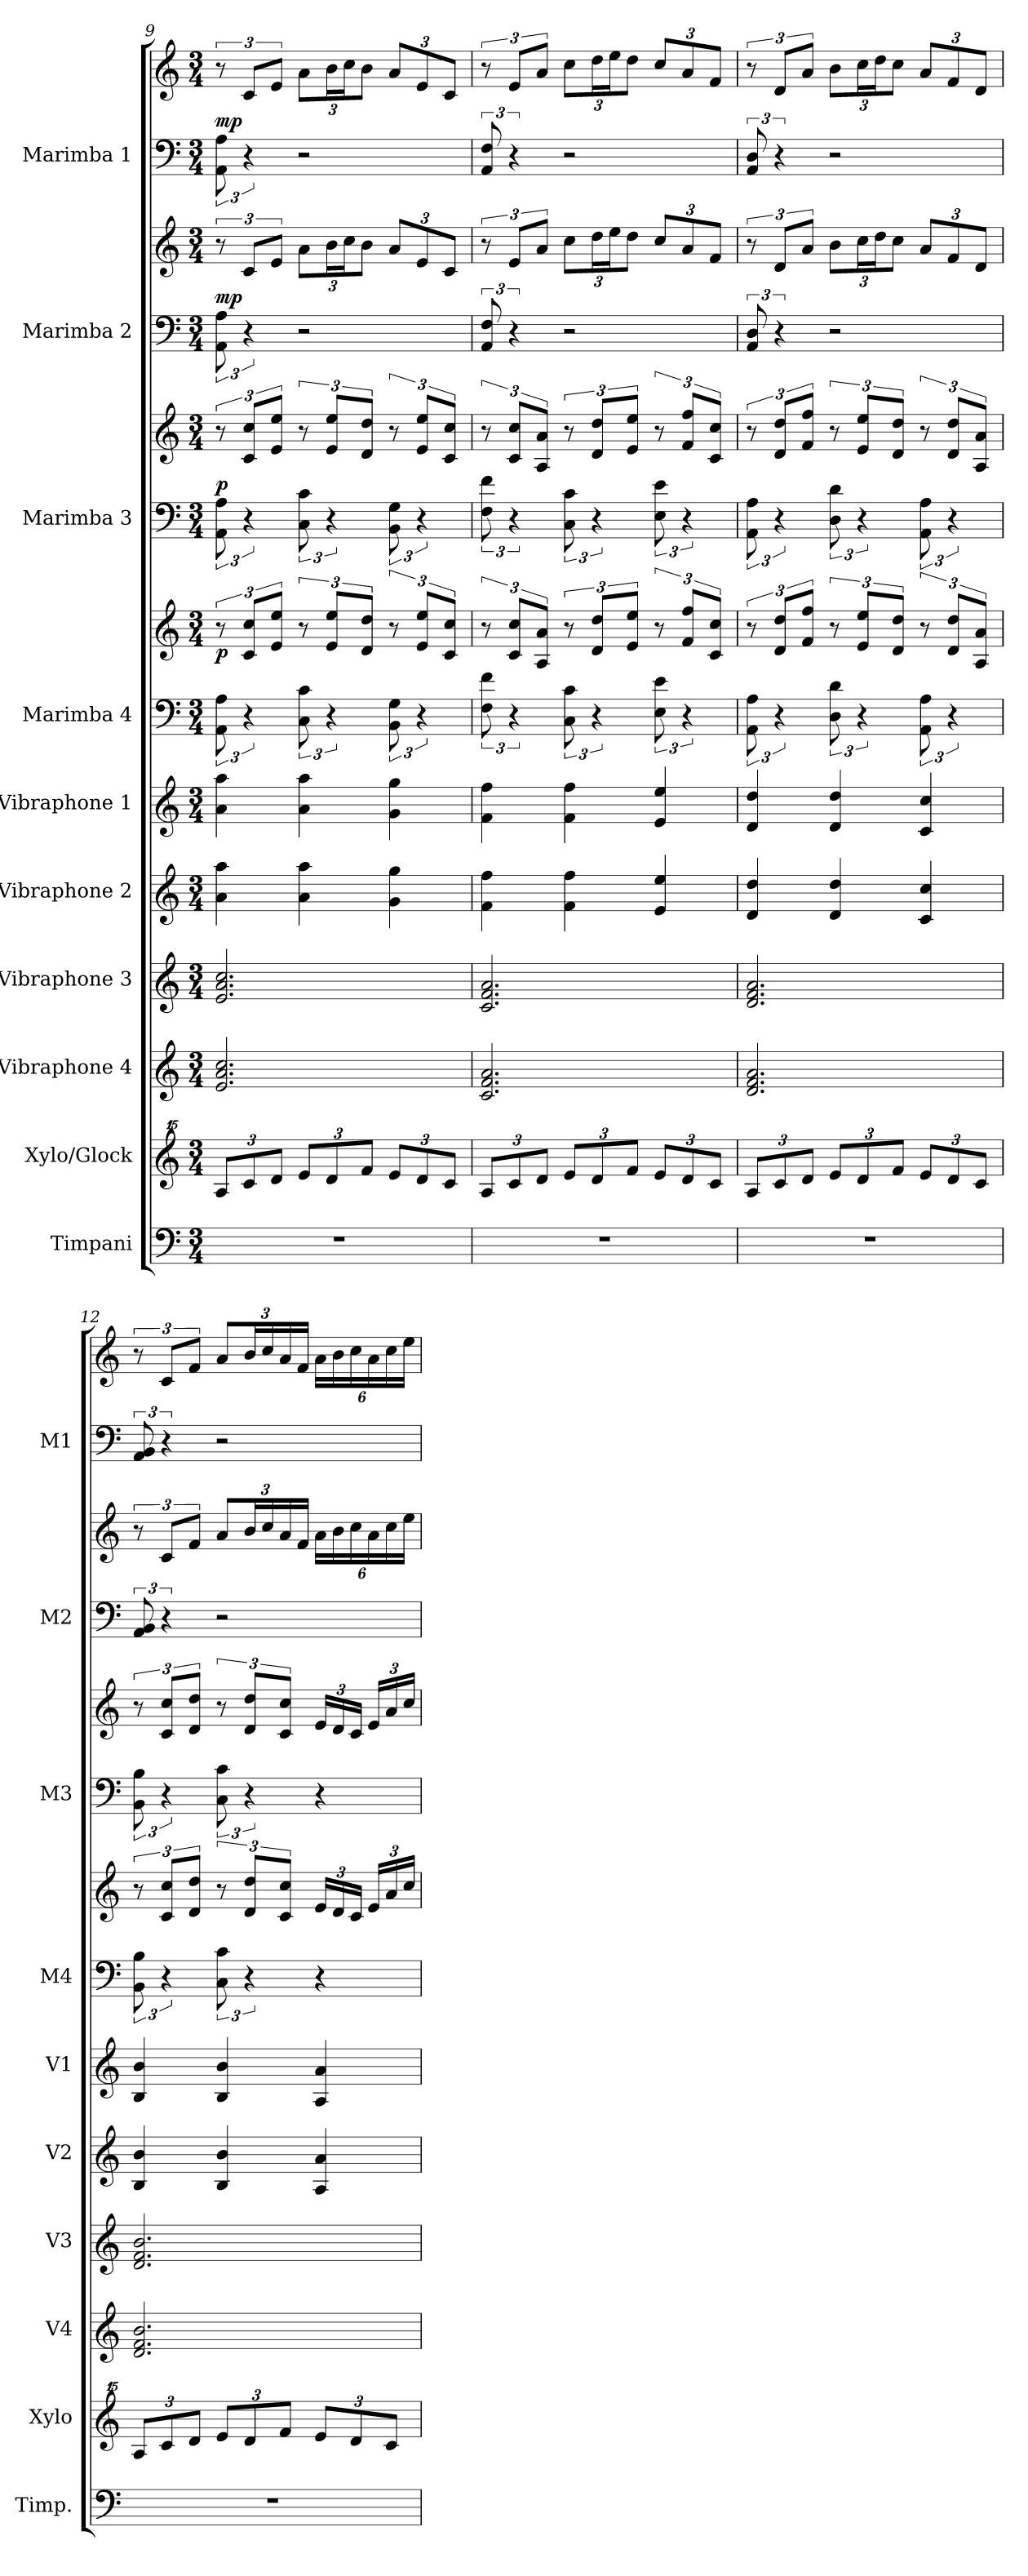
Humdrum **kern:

**kern	**kern	**kern	**kern	**kern	**kern	**kern	**kern	**dynam	**kern	**kern	**dynam	**kern	**kern	**dynam	**kern	**kern	**dynam
*part10	*part9	*part8	*part7	*part6	*part5	*part4	*part4	*part4	*part3	*part3	*part3	*part2	*part2	*part2	*part1	*part1	*part1
*staff14	*staff13	*staff12	*staff11	*staff10	*staff9	*staff8	*staff7	*staff7/8	*staff6	*staff5	*staff5/6	*staff4	*staff3	*staff3/4	*staff2	*staff1	*staff1/2
*I"Timpani	*I"Xylo/Glock	*I"Vibraphone 4	*I"Vibraphone 3	*I"Vibraphone 2	*I"Vibraphone 1	*I"Marimba 4	*	*	*I"Marimba 3	*	*	*I"Marimba 2	*	*	*I"Marimba 1	*	*
*I'Timp.	*I'Xylo	*I'V4	*I'V3	*I'V2	*I'V1	*I'M4	*	*	*I'M3	*	*	*I'M2	*	*	*I'M1	*	*
!!LO:PB:g=z
*clefF4	*clefG^^2	*clefG2	*clefG2	*clefG2	*clefG2	*clefF4	*clefG2	*	*clefF4	*clefG2	*	*clefF4	*clefG2	*	*clefF4	*clefG2	*
*k[]	*k[]	*k[]	*k[]	*k[]	*k[]	*k[]	*k[]	*	*k[]	*k[]	*	*k[]	*k[]	*	*k[]	*k[]	*
*C:	*C:	*C:	*C:	*C:	*C:	*C:	*C:	*	*C:	*C:	*	*C:	*C:	*	*C:	*C:	*
*M3/4	*M3/4	*M3/4	*M3/4	*M3/4	*M3/4	*M3/4	*M3/4	*	*M3/4	*M3/4	*	*M3/4	*M3/4	*	*M3/4	*M3/4	*
*	*Xbrackettup	*	*	*	*	*	*	*	*	*	*	*	*	*	*	*	*
=9	=9	=9	=9	=9	=9	=9	=9	=9	=9	=9	=9	=9	=9	=9	=9	=9	=9
!	!	!	!	!	!	!	!	!LO:DY:b	!	!	!LO:DY:a=2	!	!	!LO:DY:a=2	!	!	!LO:DY:a=2
2.r	12aa/L	2.e/ 2.a/ 2.cc/	2.e/ 2.a/ 2.cc/	4a\ 4aa\	4a\ 4aa\	12AA\ 12A\	12r	p	12AA\ 12A\	12r	p	12AA\ 12A\	12r	mp	12AA\ 12A\	12r	mp
.	12ccc/	.	.	.	.	6r	12c/ 12cc/L	.	6r	12c/ 12cc/L	.	6r	12c/L	.	6r	12c/L	.
.	12ddd/J	.	.	.	.	.	12e/ 12ee/J	.	.	12e/ 12ee/J	.	.	12e/J	.	.	12e/J	.
*	*	*	*	*	*	*	*	*	*	*	*	*	*Xbrackettup	*	*	*Xbrackettup	*
.	12eee/L	.	.	4a\ 4aa\	4a\ 4aa\	12C\ 12c\	12r	.	12C\ 12c\	12r	.	2r	12a\L	.	2r	12a\L	.
.	12ddd/	.	.	.	.	6r	12e/ 12ee/L	.	6r	12e/ 12ee/L	.	.	24b\L	.	.	24b\L	.
.	.	.	.	.	.	.	.	.	.	.	.	.	24cc\J	.	.	24cc\J	.
.	12fff/J	.	.	.	.	.	12d/ 12dd/J	.	.	12d/ 12dd/J	.	.	12b\J	.	.	12b\J	.
.	12eee/L	.	.	4g\ 4gg\	4g\ 4gg\	12BB\ 12G\	12r	.	12BB\ 12G\	12r	.	.	12a/L	.	.	12a/L	.
.	12ddd/	.	.	.	.	6r	12e/ 12ee/L	.	6r	12e/ 12ee/L	.	.	12e/	.	.	12e/	.
.	12ccc/J	.	.	.	.	.	12c/ 12cc/J	.	.	12c/ 12cc/J	.	.	12c/J	.	.	12c/J	.
=10	=10	=10	=10	=10	=10	=10	=10	=10	=10	=10	=10	=10	=10	=10	=10	=10	=10
*	*	*	*	*	*	*	*	*	*	*	*	*	*brackettup	*	*	*brackettup	*
2.r	12aa/L	2.c/ 2.f/ 2.a/	2.c/ 2.f/ 2.a/	4f\ 4ff\	4f\ 4ff\	12F\ 12f\	12r	.	12F\ 12f\	12r	.	12AA/ 12F/	12r	.	12AA/ 12F/	12r	.
.	12ccc/	.	.	.	.	6r	12c/ 12cc/L	.	6r	12c/ 12cc/L	.	6r	12e/L	.	6r	12e/L	.
.	12ddd/J	.	.	.	.	.	12A/ 12a/J	.	.	12A/ 12a/J	.	.	12a/J	.	.	12a/J	.
*	*	*	*	*	*	*	*	*	*	*	*	*	*Xbrackettup	*	*	*Xbrackettup	*
.	12eee/L	.	.	4f\ 4ff\	4f\ 4ff\	12C\ 12c\	12r	.	12C\ 12c\	12r	.	2r	12cc\L	.	2r	12cc\L	.
.	12ddd/	.	.	.	.	6r	12d/ 12dd/L	.	6r	12d/ 12dd/L	.	.	24dd\L	.	.	24dd\L	.
.	.	.	.	.	.	.	.	.	.	.	.	.	24ee\J	.	.	24ee\J	.
.	12fff/J	.	.	.	.	.	12e/ 12ee/J	.	.	12e/ 12ee/J	.	.	12dd\J	.	.	12dd\J	.
.	12eee/L	.	.	4e/ 4ee/	4e/ 4ee/	12E\ 12e\	12r	.	12E\ 12e\	12r	.	.	12cc/L	.	.	12cc/L	.
.	12ddd/	.	.	.	.	6r	12f/ 12ff/L	.	6r	12f/ 12ff/L	.	.	12a/	.	.	12a/	.
.	12ccc/J	.	.	.	.	.	12c/ 12cc/J	.	.	12c/ 12cc/J	.	.	12f/J	.	.	12f/J	.
=11	=11	=11	=11	=11	=11	=11	=11	=11	=11	=11	=11	=11	=11	=11	=11	=11	=11
*	*	*	*	*	*	*	*	*	*	*	*	*	*brackettup	*	*	*brackettup	*
2.r	12aa/L	2.d/ 2.f/ 2.a/	2.d/ 2.f/ 2.a/	4d/ 4dd/	4d/ 4dd/	12AA\ 12A\	12r	.	12AA\ 12A\	12r	.	12AA/ 12D/	12r	.	12AA/ 12D/	12r	.
.	12ccc/	.	.	.	.	6r	12d/ 12dd/L	.	6r	12d/ 12dd/L	.	6r	12d/L	.	6r	12d/L	.
.	12ddd/J	.	.	.	.	.	12f/ 12ff/J	.	.	12f/ 12ff/J	.	.	12a/J	.	.	12a/J	.
*	*	*	*	*	*	*	*	*	*	*	*	*	*Xbrackettup	*	*	*Xbrackettup	*
.	12eee/L	.	.	4d/ 4dd/	4d/ 4dd/	12D\ 12d\	12r	.	12D\ 12d\	12r	.	2r	12b\L	.	2r	12b\L	.
.	12ddd/	.	.	.	.	6r	12e/ 12ee/L	.	6r	12e/ 12ee/L	.	.	24cc\L	.	.	24cc\L	.
.	.	.	.	.	.	.	.	.	.	.	.	.	24dd\J	.	.	24dd\J	.
.	12fff/J	.	.	.	.	.	12d/ 12dd/J	.	.	12d/ 12dd/J	.	.	12cc\J	.	.	12cc\J	.
.	12eee/L	.	.	4c/ 4cc/	4c/ 4cc/	12AA\ 12A\	12r	.	12AA\ 12A\	12r	.	.	12a/L	.	.	12a/L	.
.	12ddd/	.	.	.	.	6r	12d/ 12dd/L	.	6r	12d/ 12dd/L	.	.	12f/	.	.	12f/	.
.	12ccc/J	.	.	.	.	.	12A/ 12a/J	.	.	12A/ 12a/J	.	.	12d/J	.	.	12d/J	.
!!LO:PB:g=z
=12	=12	=12	=12	=12	=12	=12	=12	=12	=12	=12	=12	=12	=12	=12	=12	=12	=12
*	*	*	*	*	*	*	*	*	*	*	*	*	*brackettup	*	*	*brackettup	*
2.r	12aa/L	2.d/ 2.f/ 2.b/	2.d/ 2.f/ 2.b/	4B/ 4b/	4B/ 4b/	12BB\ 12B\	12r	.	12BB\ 12B\	12r	.	12AA/ 12BB/	12r	.	12AA/ 12BB/	12r	.
.	12ccc/	.	.	.	.	6r	12c/ 12cc/L	.	6r	12c/ 12cc/L	.	6r	12c/L	.	6r	12c/L	.
.	12ddd/J	.	.	.	.	.	12d/ 12dd/J	.	.	12d/ 12dd/J	.	.	12f/J	.	.	12f/J	.
*	*	*	*	*	*	*	*	*	*	*	*	*	*Xbrackettup	*	*	*Xbrackettup	*
.	12eee/L	.	.	4B/ 4b/	4B/ 4b/	12C\ 12c\	12r	.	12C\ 12c\	12r	.	2r	12a/L	.	2r	12a/L	.
.	12ddd/	.	.	.	.	6r	12d/ 12dd/L	.	6r	12d/ 12dd/L	.	.	24b/L	.	.	24b/L	.
.	.	.	.	.	.	.	.	.	.	.	.	.	24cc/	.	.	24cc/	.
.	12fff/J	.	.	.	.	.	12c/ 12cc/J	.	.	12c/ 12cc/J	.	.	24a/	.	.	24a/	.
.	.	.	.	.	.	.	.	.	.	.	.	.	24f/JJ	.	.	24f/JJ	.
*	*	*	*	*	*	*	*Xbrackettup	*	*	*Xbrackettup	*	*	*	*	*	*	*
.	12eee/L	.	.	4A/ 4a/	4A/ 4a/	4r	24e/LL	.	4r	24e/LL	.	.	24a\LL	.	.	24a\LL	.
.	.	.	.	.	.	.	24d/	.	.	24d/	.	.	24b\	.	.	24b\	.
.	12ddd/	.	.	.	.	.	24c/JJ	.	.	24c/JJ	.	.	24cc\	.	.	24cc\	.
.	.	.	.	.	.	.	24e/LL	.	.	24e/LL	.	.	24a\	.	.	24a\	.
.	12ccc/J	.	.	.	.	.	24a/	.	.	24a/	.	.	24cc\	.	.	24cc\	.
.	.	.	.	.	.	.	24cc/JJ	.	.	24cc/JJ	.	.	24ee\JJ	.	.	24ee\JJ	.
=	=	=	=	=	=	=	=	=	=	=	=	=	=	=	=	=	=
*-	*-	*-	*-	*-	*-	*-	*-	*-	*-	*-	*-	*-	*-	*-	*-	*-	*-
